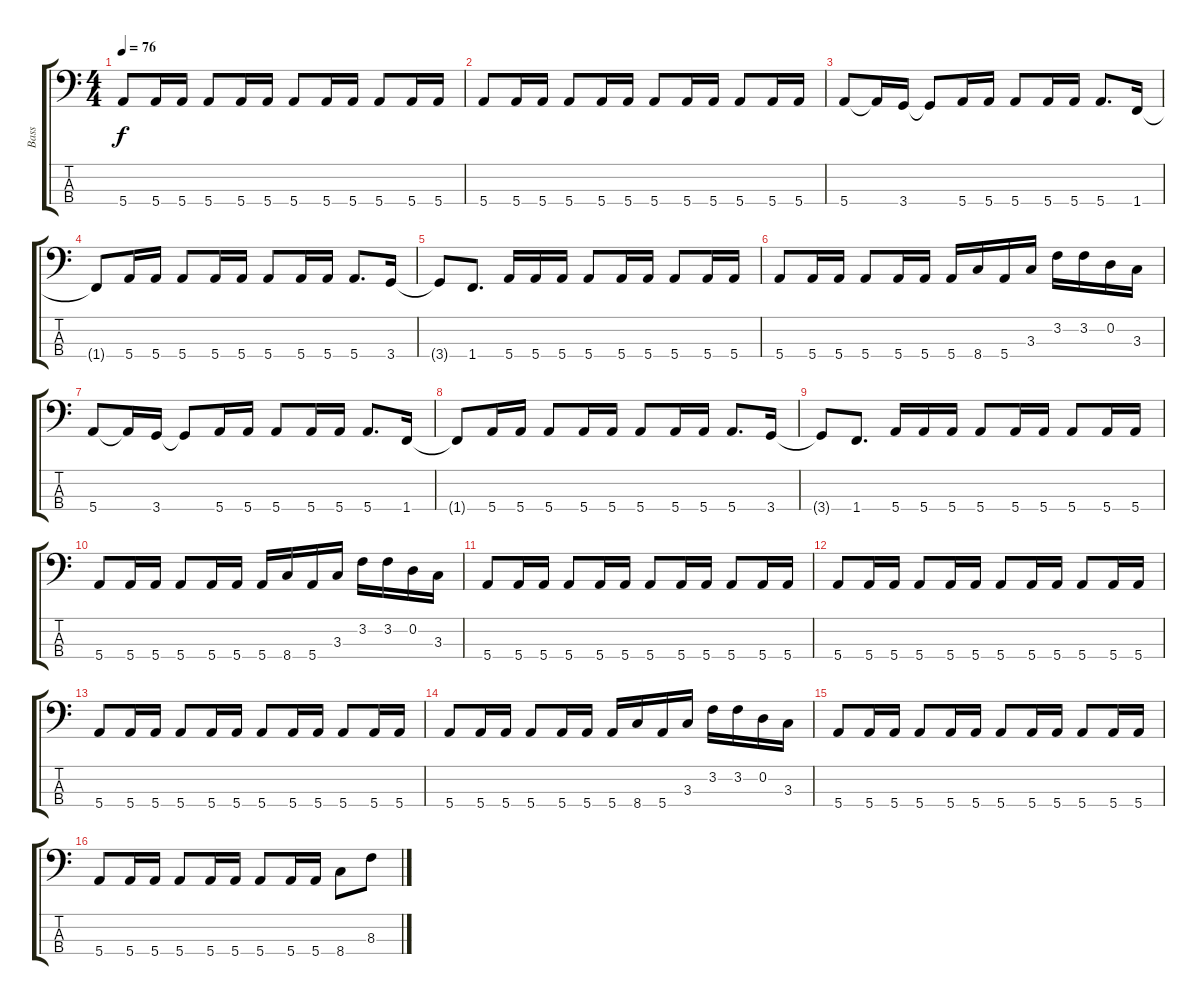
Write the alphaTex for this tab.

\track ("Bass" "Bass") {instrument electricbassfinger}
\staff {score tabs}
\tuning (G2 D2 A1 E1) {hide}
\ts (4 4)
\tempo 76
\clef f4
\ks c
5.4.8{dy f} 5.4.16 5.4.16 5.4.8 5.4.16 5.4.16 5.4.8 5.4.16 5.4.16 5.4.8 5.4.16 5.4.16 |
5.4.8 5.4.16 5.4.16 5.4.8 5.4.16 5.4.16 5.4.8 5.4.16 5.4.16 5.4.8 5.4.16 5.4.16 |
5.4.8 5.4{t}.16 3.4.16 3.4{t}.8 5.4.16 5.4.16 5.4.8 5.4.16 5.4.16 5.4.8{d} 1.4.16 |
1.4{t}.8 5.4.16 5.4.16 5.4.8 5.4.16 5.4.16 5.4.8 5.4.16 5.4.16 5.4.8{d} 3.4.16 |
3.4{t}.8 1.4.8{d} 5.4.16 5.4.16 5.4.16 5.4.8 5.4.16 5.4.16 5.4.8 5.4.16 5.4.16 |
5.4.8 5.4.16 5.4.16 5.4.8 5.4.16 5.4.16 5.4.16 8.4.16 5.4.16 3.3.16 3.2.16 3.2.16 0.2.16 3.3.16 |
5.4.8 5.4{t}.16 3.4.16 3.4{t}.8 5.4.16 5.4.16 5.4.8 5.4.16 5.4.16 5.4.8{d} 1.4.16 |
1.4{t}.8 5.4.16 5.4.16 5.4.8 5.4.16 5.4.16 5.4.8 5.4.16 5.4.16 5.4.8{d} 3.4.16 |
3.4{t}.8 1.4.8{d} 5.4.16 5.4.16 5.4.16 5.4.8 5.4.16 5.4.16 5.4.8 5.4.16 5.4.16 |
5.4.8 5.4.16 5.4.16 5.4.8 5.4.16 5.4.16 5.4.16 8.4.16 5.4.16 3.3.16 3.2.16 3.2.16 0.2.16 3.3.16 |
5.4.8 5.4.16 5.4.16 5.4.8 5.4.16 5.4.16 5.4.8 5.4.16 5.4.16 5.4.8 5.4.16 5.4.16 |
5.4.8 5.4.16 5.4.16 5.4.8 5.4.16 5.4.16 5.4.8 5.4.16 5.4.16 5.4.8 5.4.16 5.4.16 |
5.4.8 5.4.16 5.4.16 5.4.8 5.4.16 5.4.16 5.4.8 5.4.16 5.4.16 5.4.8 5.4.16 5.4.16 |
5.4.8 5.4.16 5.4.16 5.4.8 5.4.16 5.4.16 5.4.16 8.4.16 5.4.16 3.3.16 3.2.16 3.2.16 0.2.16 3.3.16 |
5.4.8 5.4.16 5.4.16 5.4.8 5.4.16 5.4.16 5.4.8 5.4.16 5.4.16 5.4.8 5.4.16 5.4.16 |
5.4.8 5.4.16 5.4.16 5.4.8 5.4.16 5.4.16 5.4.8 5.4.16 5.4.16 8.4.8 8.3.8
